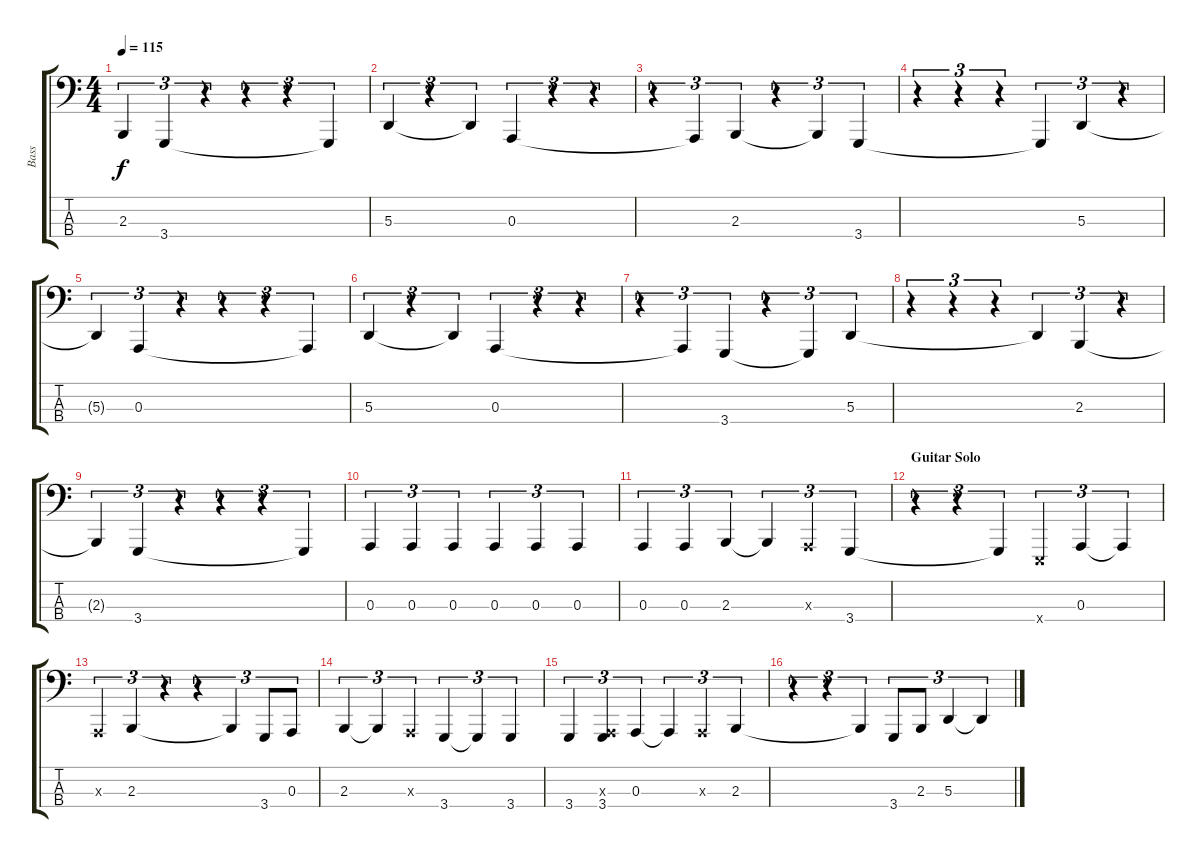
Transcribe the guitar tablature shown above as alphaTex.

\track ("Bass" "Bass") {instrument synthbrass1}
\staff {score tabs}
\tuning (G2 D2 A1 E1) {hide}
\ts (4 4)
\tempo 115
\clef f4
\ks c
2.3{t}.4{tu (3 2) dy f} 3.4.4{tu (3 2)} r.4{tu (3 2)} r.4{tu (3 2)} r.4{tu (3 2)} 3.4{t}.4{tu (3 2)} |
5.3.4{tu (3 2)} r.4{tu (3 2)} 5.3{t}.4{tu (3 2)} 0.3.4{tu (3 2)} r.4{tu (3 2)} r.4{tu (3 2)} |
r.4{tu (3 2)} 0.3{t}.4{tu (3 2)} 2.3.4{tu (3 2)} r.4{tu (3 2)} 2.3{t}.4{tu (3 2)} 3.4.4{tu (3 2)} |
r.4{tu (3 2)} r.4{tu (3 2)} r.4{tu (3 2)} 3.4{t}.4{tu (3 2)} 5.3.4{tu (3 2)} r.4{tu (3 2)} |
5.3{t}.4{tu (3 2)} 0.3.4{tu (3 2)} r.4{tu (3 2)} r.4{tu (3 2)} r.4{tu (3 2)} 0.3{t}.4{tu (3 2)} |
5.3.4{tu (3 2)} r.4{tu (3 2)} 5.3{t}.4{tu (3 2)} 0.3.4{tu (3 2)} r.4{tu (3 2)} r.4{tu (3 2)} |
r.4{tu (3 2)} 0.3{t}.4{tu (3 2)} 3.4.4{tu (3 2)} r.4{tu (3 2)} 3.4{t}.4{tu (3 2)} 5.3.4{tu (3 2)} |
r.4{tu (3 2)} r.4{tu (3 2)} r.4{tu (3 2)} 5.3{t}.4{tu (3 2)} 2.3.4{tu (3 2)} r.4{tu (3 2)} |
2.3{t}.4{tu (3 2)} 3.4.4{tu (3 2)} r.4{tu (3 2)} r.4{tu (3 2)} r.4{tu (3 2)} 3.4{t}.4{tu (3 2)} |
0.3.4{tu (3 2)} 0.3.4{tu (3 2)} 0.3.4{tu (3 2)} 0.3.4{tu (3 2)} 0.3.4{tu (3 2)} 0.3.4{tu (3 2)} |
0.3.4{tu (3 2)} 0.3.4{tu (3 2)} 2.3.4{tu (3 2)} 2.3{t}.4{tu (3 2)} 0.3{x}.4{tu (3 2)} 3.4.4{tu (3 2)} |
\section ("" "Guitar Solo")
r.4{tu (3 2)} r.4{tu (3 2)} 3.4{t}.4{tu (3 2)} 0.4{x}.4{tu (3 2)} 0.3.4{tu (3 2)} 0.3{t}.4{tu (3 2)} |
0.3{x}.4{tu (3 2)} 2.3.4{tu (3 2)} r.4{tu (3 2)} r.4{tu (3 2)} 2.3{t}.4{tu (3 2)} 3.4.8{tu (3 2)} 0.3.8{tu (3 2)} |
2.3.4{tu (3 2)} 2.3{t}.4{tu (3 2)} 0.3{x}.4{tu (3 2)} 3.4.4{tu (3 2)} 3.4{t}.4{tu (3 2)} 3.4.4{tu (3 2)} |
3.4.4{tu (3 2)} (0.3{x} 3.4).4{tu (3 2)} 0.3.4{tu (3 2)} 0.3{t}.4{tu (3 2)} 0.3{x}.4{tu (3 2)} 2.3.4{tu (3 2)} |
r.4{tu (3 2)} r.4{tu (3 2)} 2.3{t}.4{tu (3 2)} 3.4.8{tu (3 2)} 2.3.8{tu (3 2)} 5.3.4{tu (3 2)} 5.3{t}.4{tu (3 2)}
